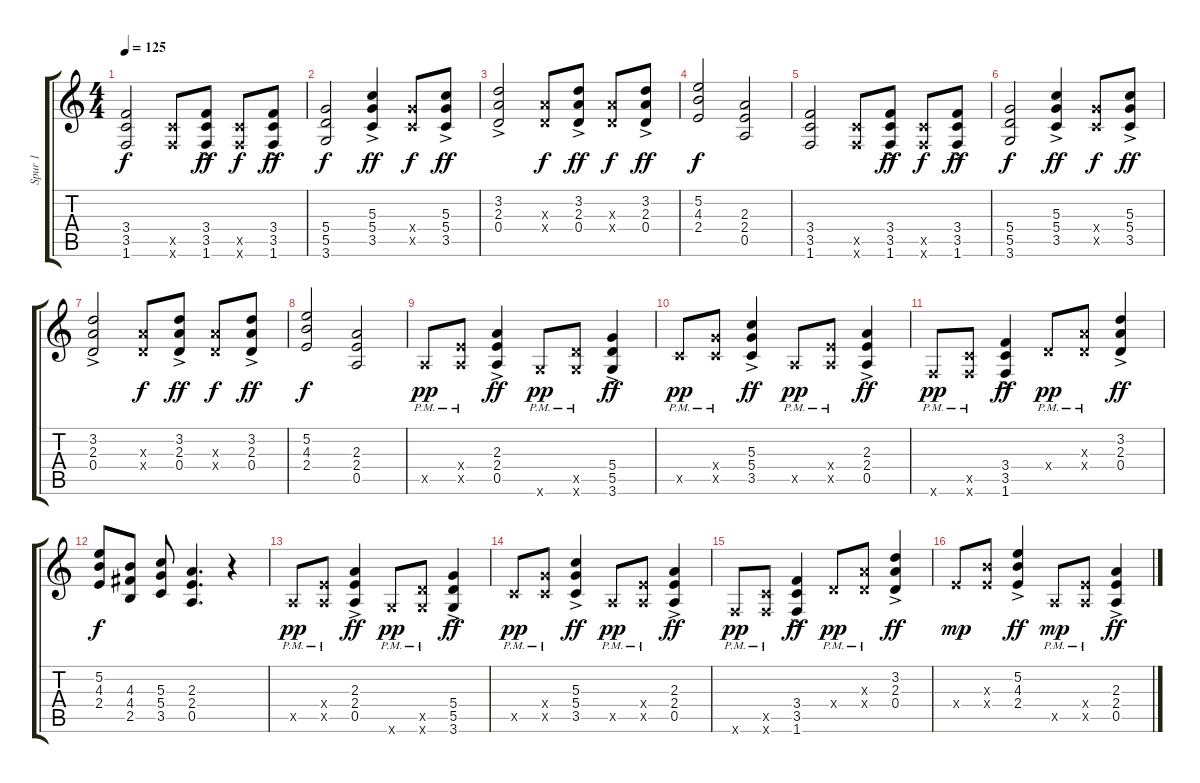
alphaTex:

\track ("Spur 1" "Spur 1") {instrument distortionguitar}
\staff {score tabs}
\tuning (E4 B3 G3 D3 A2 E2) {hide}
\ts (4 4)
\tempo 125
\clef g2
\ks c
(3.4 3.5 1.6).2{dy f} (3.5{x} 1.6{x}).8 (3.4{ac} 3.5{ac} 1.6{ac}).8{dy ff} (3.5{x} 1.6{x}).8{dy f} (3.4{ac} 3.5{ac} 1.6{ac}).8{dy ff} |
(5.4 5.5 3.6).2{dy f} (5.3{ac} 5.4 3.5).4{dy ff} (5.4{x} 3.5{x}).8{dy f} (5.3{ac} 5.4 3.5).8{dy ff} |
(3.2 2.3{ac} 0.4).2 (2.3{x} 0.4{x}).8{dy f} (3.2{ac} 2.3{ac} 0.4{ac}).8{dy ff} (2.3{x} 0.4{x}).8{dy f} (3.2{ac} 2.3{ac} 0.4{ac}).8{dy ff} |
(5.2 4.3 2.4).2{dy f} (2.3 2.4 0.5).2 |
(3.4 3.5 1.6).2 (3.5{x} 1.6{x}).8 (3.4{ac} 3.5{ac} 1.6{ac}).8{dy ff} (3.5{x} 1.6{x}).8{dy f} (3.4{ac} 3.5{ac} 1.6{ac}).8{dy ff} |
(5.4 5.5 3.6).2{dy f} (5.3{ac} 5.4 3.5).4{dy ff} (5.4{x} 3.5{x}).8{dy f} (5.3{ac} 5.4 3.5).8{dy ff} |
(3.2 2.3{ac} 0.4).2 (2.3{x} 0.4{x}).8{dy f} (3.2{ac} 2.3{ac} 0.4{ac}).8{dy ff} (2.3{x} 0.4{x}).8{dy f} (3.2{ac} 2.3{ac} 0.4{ac}).8{dy ff} |
(5.2 4.3 2.4).2{dy f} (2.3 2.4 0.5).2 |
0.5{pm x}.8{dy pp} (2.4{pm x} 0.5{pm x}).8 (2.3{ac} 2.4{ac} 0.5{ac}).4{dy ff} 3.6{pm x}.8{dy pp} (5.5{pm x} 3.6{pm x}).8 (5.4{ac} 5.5{ac} 3.6{ac}).4{dy ff} |
3.5{pm x}.8{dy pp} (5.4{pm x} 3.5{pm x}).8 (5.3{ac} 5.4{ac} 3.5{ac}).4{dy ff} 0.5{pm x}.8{dy pp} (2.4{pm x} 0.5{pm x}).8 (2.3{ac} 2.4{ac} 0.5{ac}).4{dy ff} |
1.6{pm x}.8{dy pp} (3.5{pm x} 1.6{pm x}).8 (3.4{ac} 3.5{ac} 1.6{ac}).4{dy ff} 0.4{pm x}.8{dy pp} (2.3{pm x} 0.4{pm x}).8 (3.2{ac} 2.3{ac} 0.4{ac}).4{dy ff} |
(5.2 4.3 2.4).8{dy f} (4.3 4.4 2.5).8 (5.3 5.4 3.5).8 (2.3 2.4 0.5).4{d} r.4 |
0.5{pm x}.8{dy pp} (2.4{pm x} 0.5{pm x}).8 (2.3{ac} 2.4{ac} 0.5{ac}).4{dy ff} 3.6{pm x}.8{dy pp} (5.5{pm x} 3.6{pm x}).8 (5.4{ac} 5.5{ac} 3.6{ac}).4{dy ff} |
3.5{pm x}.8{dy pp} (5.4{pm x} 3.5{pm x}).8 (5.3{ac} 5.4{ac} 3.5{ac}).4{dy ff} 0.5{pm x}.8{dy pp} (2.4{pm x} 0.5{pm x}).8 (2.3{ac} 2.4{ac} 0.5{ac}).4{dy ff} |
1.6{pm x}.8{dy pp} (3.5{pm x} 1.6{pm x}).8 (3.4{ac} 3.5{ac} 1.6{ac}).4{dy ff} 0.4{pm x}.8{dy pp} (2.3{pm x} 0.4{pm x}).8 (3.2{ac} 2.3{ac} 0.4{ac}).4{dy ff} |
2.4{x}.8{dy mp} (4.3{x} 2.4{x}).8 (5.2{ac} 4.3 2.4).4{dy ff} 0.5{pm x}.8{dy mp} (2.4{pm x} 0.5{pm x}).8 (2.3{ac} 2.4{ac} 0.5{ac}).4{dy ff}
